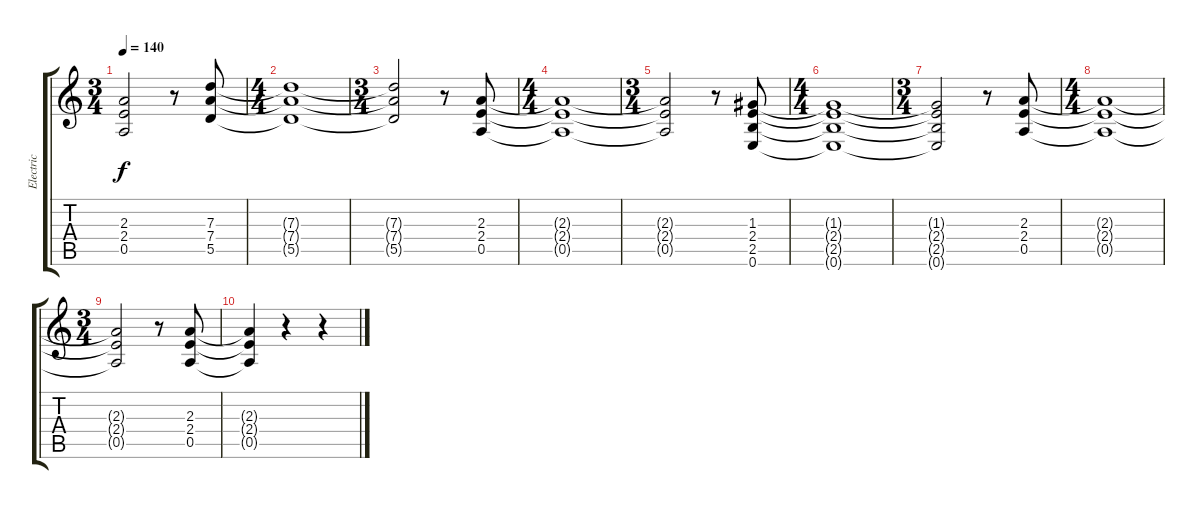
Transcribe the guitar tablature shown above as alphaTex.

\track ("Electric" "Electric") {instrument overdrivenguitar}
\staff {score tabs}
\tuning (E4 B3 G3 D3 A2 E2) {hide}
\ts (3 4)
\tempo 140
\clef g2
\ks c
(2.3{t} 2.4{t} 0.5{t}).2{dy f} r.8 (7.3 7.4 5.5).8 |
\ts (4 4)
(7.3{t} 7.4{t} 5.5{t}).1 |
\ts (3 4)
(7.3{t} 7.4{t} 5.5{t}).2 r.8 (2.3 2.4 0.5).8 |
\ts (4 4)
(2.3{t} 2.4{t} 0.5{t}).1 |
\ts (3 4)
(2.3{t} 2.4{t} 0.5{t}).2 r.8 (1.3 2.4 2.5 0.6).8 |
\ts (4 4)
(1.3{t} 2.4{t} 2.5{t} 0.6{t}).1 |
\ts (3 4)
(1.3{t} 2.4{t} 2.5{t} 0.6{t}).2 r.8 (2.3 2.4 0.5).8 |
\ts (4 4)
(2.3{t} 2.4{t} 0.5{t}).1 |
\ts (3 4)
(2.3{t} 2.4{t} 0.5{t}).2 r.8 (2.3 2.4 0.5).8 |
(2.3{t} 2.4{t} 0.5{t}).4 r.4 r.4
